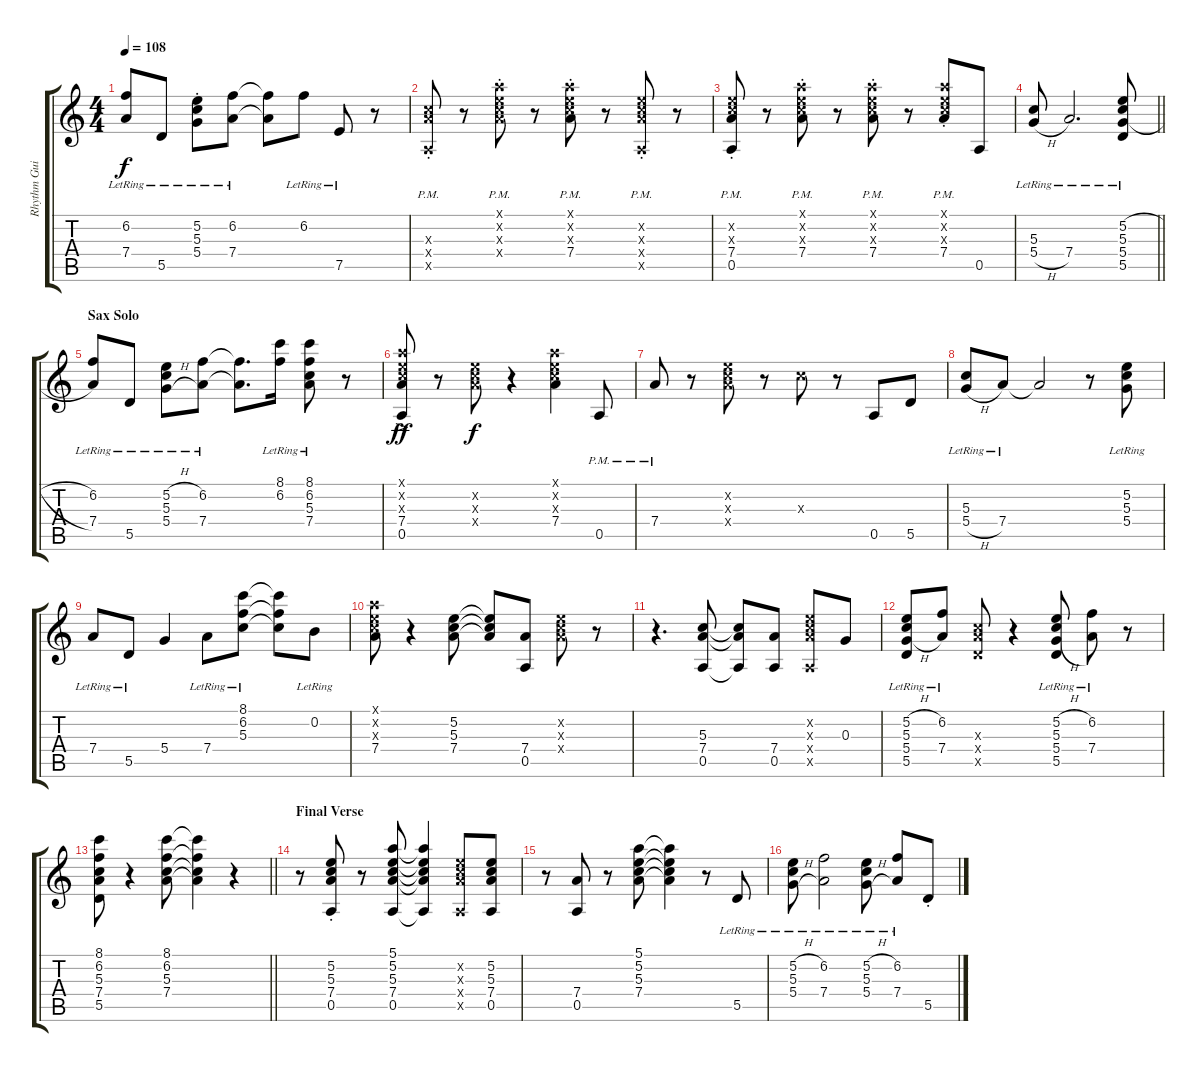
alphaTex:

\track ("Rhythm Guitar I (Keith)" "Rhythm Gui") {instrument electricguitarclean}
\staff {score tabs}
\tuning (E4 B3 G3 D3 A2 E2) {hide}
\ts (4 4)
\tempo 108
\clef g2
\ks c
(6.2{lr} 7.4{lr}).8{dy f} 5.5{lr}.8 (5.2{st lr} 5.3{st lr} 5.4{st lr}).8 (6.2{lr} 7.4{lr}).8 (6.2{t} 7.4{t}).8 6.2{lr}.8 7.5{lr}.8 r.8 |
(5.3{pm st x} 7.4{pm st x} 0.5{pm st x}).8 r.8 (5.1{pm st x} 5.2{pm st x} 5.3{pm st x} 7.4{pm st x}).8 r.8 (5.1{pm st x} 5.2{pm st x} 5.3{pm st x} 7.4{pm st}).8 r.8 (5.2{pm st x} 5.3{pm st x} 7.4{pm st x} 0.5{pm st x}).8 r.8 |
(5.2{pm st x} 5.3{pm st x} 7.4{pm st} 0.5{pm st}).8 r.8 (5.1{pm st x} 5.2{pm st x} 5.3{pm st x} 7.4{pm st}).8 r.8 (5.1{pm st x} 5.2{pm st x} 5.3{pm st x} 7.4{pm st}).8 r.8 (5.1{pm st x} 5.2{pm st x} 5.3{pm st x} 7.4{pm st}).8 0.5.8 |
\barLineRight lightlight
(5.3{lr} 5.4{h lr}).8 7.4{lr}.2{d} (5.2{h lr} 5.3{lr} 5.4{h lr} 5.5{lr}).8 |
\section ("" "Sax Solo")
(6.2{lr} 7.4{lr}).8 5.5{lr}.8 (5.2{h lr} 5.3{lr} 5.4{h lr}).8 (6.2{lr} 7.4{lr}).8 (6.2{t} 7.4{t}).8{d} (8.1{lr} 6.2{lr}).16 (8.1{lr} 6.2{lr} 5.3{lr} 7.4{lr}).8 r.8 |
(5.1{ac x} 5.2{ac x} 5.3{ac x} 7.4{ac} 0.5{ac}).8{dy ff} r.8 (5.2{x} 5.3{x} 7.4{x}).8{dy f} r.4 (5.1{x} 5.2{x} 5.3{x} 7.4).4 0.5{pm}.8 |
7.4{pm}.8 r.8 (5.2{x} 5.3{x} 7.4{x}).8 r.8 5.3{x}.8 r.8 0.5.8 5.5.8 |
(5.3{lr} 5.4{h lr}).8 7.4{lr}.8 7.4{t}.2 r.8 (5.2{lr} 5.3{lr} 5.4{lr}).8 |
7.4{lr}.8 5.5{lr}.8 5.4.4 7.4{lr}.8 (8.1{lr} 6.2{lr} 5.3{lr}).8 (8.1{t} 6.2{t} 5.3{t}).8 0.2{lr}.8 |
(5.1{x} 5.2{x} 5.3{x} 7.4).8 r.4 (5.2 5.3 7.4).8 (5.2{t} 5.3{t} 7.4{t}).8 (7.4 0.5).8 (5.2{x} 5.3{x} 7.4{x}).8 r.8 |
r.4{d} (5.3 7.4 0.5).8 (5.3{t} 7.4{t} 0.5{t}).8 (7.4 0.5).8 (5.2{x} 5.3{x} 7.4{x} 0.5{x}).8 0.3.8 |
(5.2{h lr} 5.3{lr} 5.4{h lr} 5.5{lr}).8 (6.2{lr} 7.4{lr}).8 (5.3{x} 7.4{x} 5.5{x}).8 r.4 (5.2{h lr} 5.3{lr} 5.4{h lr} 5.5{lr}).8 (6.2{lr} 7.4{lr}).8 r.8 |
\barLineRight lightlight
(8.1 6.2 5.3 7.4 5.5).8 r.4 (8.1 6.2 5.3 7.4).8 (8.1{t} 6.2{t} 5.3{t} 7.4{t}).4 r.4 |
\section ("" "Final Verse")
r.8 (5.2{st} 5.3{st} 7.4{st} 0.5{st}).8 r.8 (5.1 5.2 5.3 7.4 0.5).8 (5.1{t} 5.2{t} 5.3{t} 7.4{t} 0.5{t}).4 (5.2{x} 5.3{x} 7.4{x} 0.5{x}).8 (5.2 5.3 7.4 0.5).8 |
r.8 (7.4 0.5).8 r.8 (5.1 5.2 5.3 7.4).8 (5.1{t} 5.2{t} 5.3{t} 7.4{t}).4 r.8 5.5{lr}.8 |
(5.2{h lr} 5.3{lr} 5.4{h lr}).8 (6.2{lr} 7.4{lr}).2 (5.2{h lr} 5.3{lr} 5.4{h lr}).8 (6.2{lr} 7.4{lr}).8 5.5{st}.8
